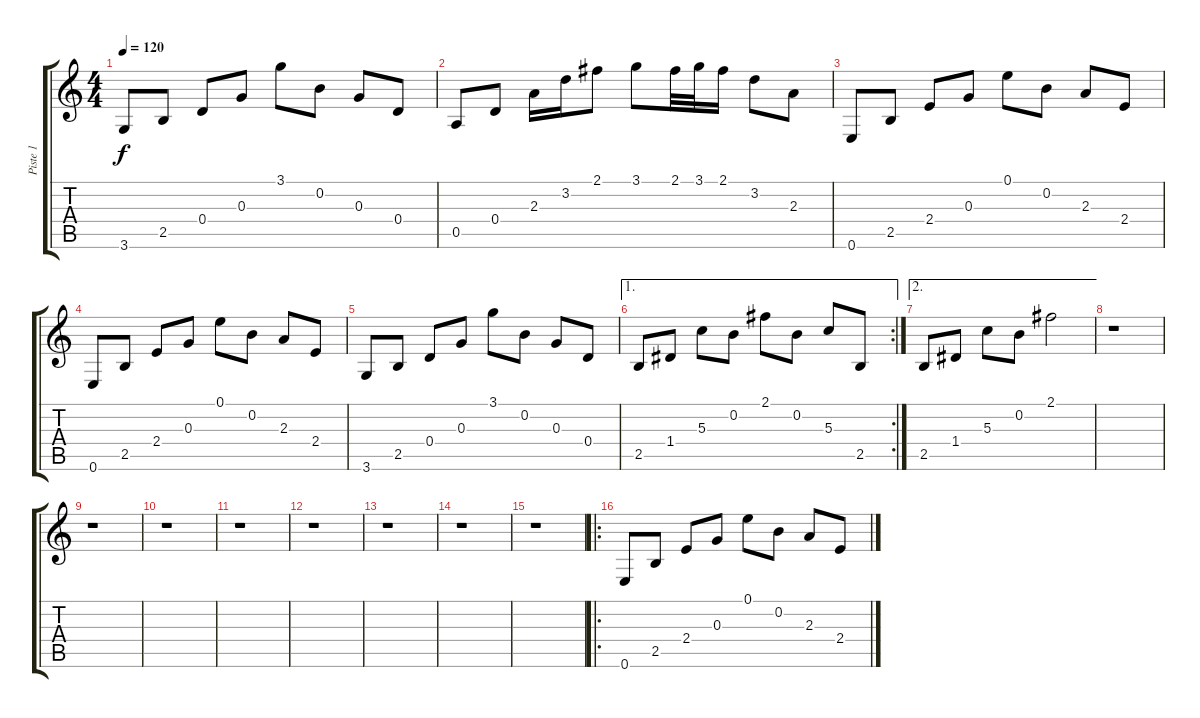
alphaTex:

\track ("Piste 1" "Piste 1") {instrument acousticguitarsteel}
\staff {score tabs}
\tuning (E4 B3 G3 D3 A2 E2) {hide}
\ts (4 4)
\tempo 120
\clef g2
\ks c
3.6.8{dy f} 2.5.8 0.4.8 0.3.8 3.1.8 0.2.8 0.3.8 0.4.8 |
0.5.8 0.4.8 2.3.16 3.2.16 2.1.8 3.1.8 2.1.32 3.1.32 2.1.16 3.2.8 2.3.8 |
0.6.8 2.5.8 2.4.8 0.3.8 0.1.8 0.2.8 2.3.8 2.4.8 |
0.6.8 2.5.8 2.4.8 0.3.8 0.1.8 0.2.8 2.3.8 2.4.8 |
3.6.8 2.5.8 0.4.8 0.3.8 3.1.8 0.2.8 0.3.8 0.4.8 |
\ae 1
\rc 2
2.5.8 1.4.8 5.3.8 0.2.8 2.1.8 0.2.8 5.3.8 2.5.8 |
\ae 2
2.5.8 1.4.8 5.3.8 0.2.8 2.1.2 |
r.1 |
r.1 |
r.1 |
r.1 |
r.1 |
r.1 |
r.1 |
r.1 |
\ro
0.6.8 2.5.8 2.4.8 0.3.8 0.1.8 0.2.8 2.3.8 2.4.8
